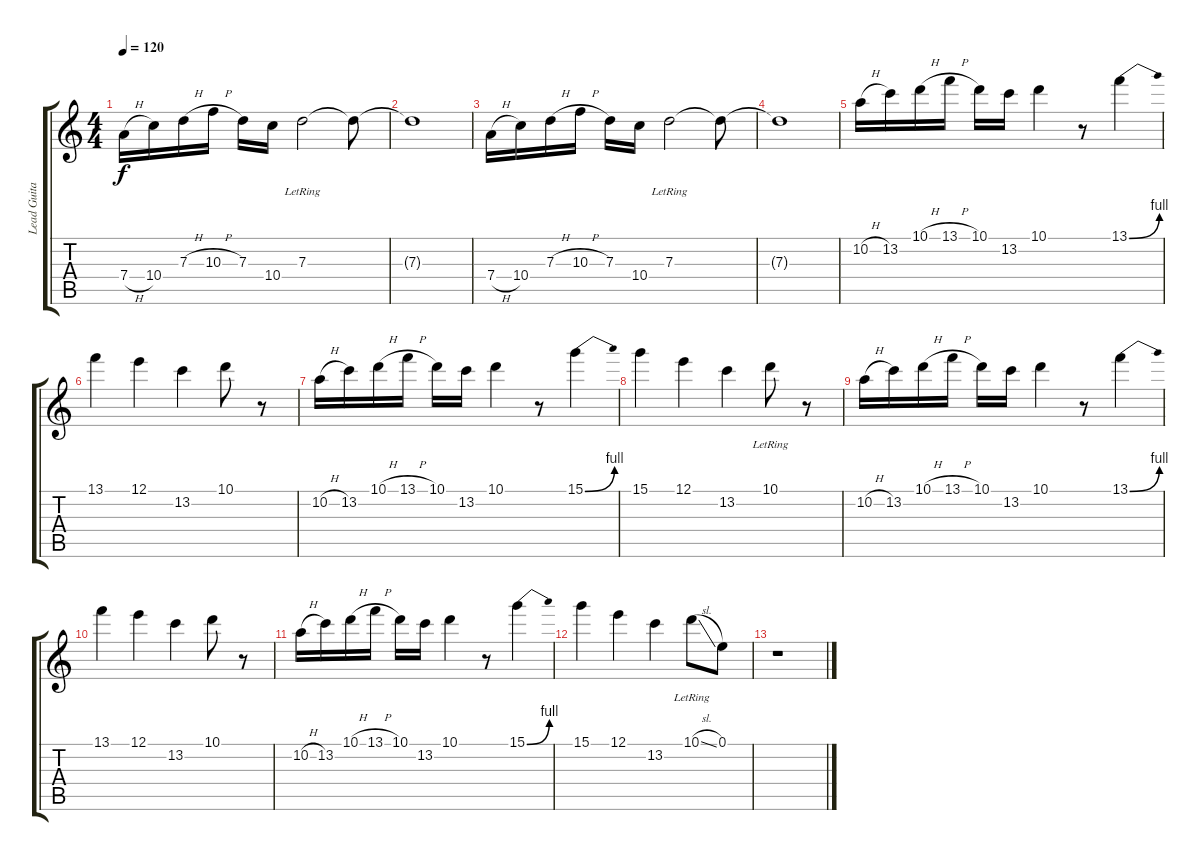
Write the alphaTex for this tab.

\track ("Lead Guitar" "Lead Guita") {instrument overdrivenguitar}
\staff {score tabs}
\tuning (E4 B3 G3 D3 A2 E2) {hide}
\ts (4 4)
\tempo 120
\clef g2
\ks c
7.4{h}.16{dy f instrument overdrivenguitar} 10.4.16 7.3{h}.16 10.3{h}.16 7.3.16 10.4.16 7.3{lr}.2 7.3{t}.8 |
7.3{t}.1 |
7.4{h}.16 10.4.16 7.3{h}.16 10.3{h}.16 7.3.16 10.4.16 7.3{lr}.2 7.3{t}.8 |
7.3{t}.1 |
10.2{h}.16 13.2.16 10.1{h}.16 13.1{h}.16 10.1.16 13.2.16 10.1.4 r.8 13.1{be (bend 0 0 60 4)}.4 |
13.1.4 12.1.4 13.2.4 10.1.8 r.8 |
10.2{h}.16 13.2.16 10.1{h}.16 13.1{h}.16 10.1.16 13.2.16 10.1.4 r.8 15.1{be (bend 0 0 60 4)}.4 |
15.1.4 12.1.4 13.2.4 10.1{lr}.8 r.8 |
10.2{h}.16 13.2.16 10.1{h}.16 13.1{h}.16 10.1.16 13.2.16 10.1.4 r.8 13.1{be (bend 0 0 60 4)}.4 |
13.1.4 12.1.4 13.2.4 10.1.8 r.8 |
10.2{h}.16 13.2.16 10.1{h}.16 13.1{h}.16 10.1.16 13.2.16 10.1.4 r.8 15.1{be (bend 0 0 60 4)}.4 |
15.1.4 12.1.4 13.2.4 10.1{sl lr}.8 0.1.8 |
r.1
